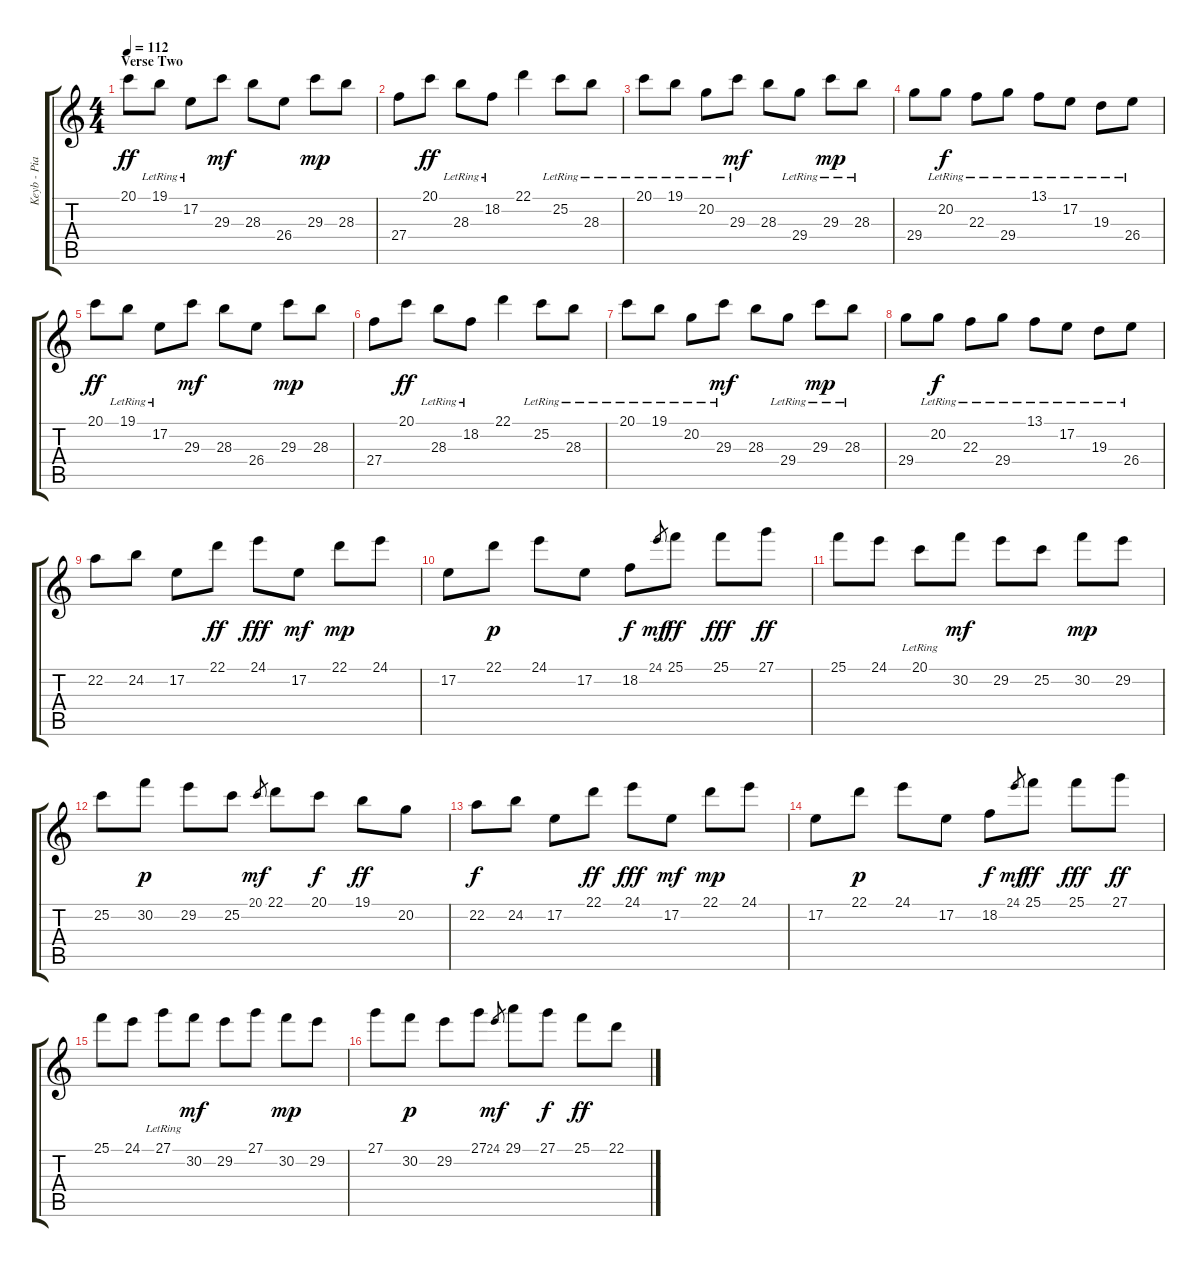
\track ("Keyb - Piano" "Keyb - Pia") {instrument brightacousticpiano}
\staff {score tabs}
\tuning (E4 B3 G3 D3 A2 E2) {hide}
\ts (4 4)
\section ("" "Verse Two")
\tempo 112
\clef g2
\ks c
20.1.8{dy ff} 19.1{lr}.8 17.2{lr}.8 29.3.8{dy mf} 28.3.8 26.4.8 29.3.8{dy mp} 28.3.8 |
27.4.8 20.1.8{dy ff} 28.3{lr}.8 18.2{lr}.8 22.1.4 25.2{lr}.8 28.3{lr}.8 |
20.1{lr}.8 19.1{lr}.8 20.2{lr}.8 29.3{lr}.8{dy mf} 28.3.8 29.4{lr}.8 29.3{lr}.8{dy mp} 28.3{lr}.8 |
29.4.8 20.2{lr}.8{dy f} 22.3{lr}.8 29.4{lr}.8 13.1{lr}.8 17.2{lr}.8 19.3{lr}.8 26.4{lr}.8 |
20.1.8{dy ff} 19.1{lr}.8 17.2{lr}.8 29.3.8{dy mf} 28.3.8 26.4.8 29.3.8{dy mp} 28.3.8 |
27.4.8 20.1.8{dy ff} 28.3{lr}.8 18.2{lr}.8 22.1.4 25.2{lr}.8 28.3{lr}.8 |
20.1{lr}.8 19.1{lr}.8 20.2{lr}.8 29.3{lr}.8{dy mf} 28.3.8 29.4{lr}.8 29.3{lr}.8{dy mp} 28.3{lr}.8 |
29.4.8 20.2{lr}.8{dy f} 22.3{lr}.8 29.4{lr}.8 13.1{lr}.8 17.2{lr}.8 19.3{lr}.8 26.4{lr}.8 |
22.2.8 24.2.8 17.2.8 22.1.8{dy ff} 24.1.8{dy fff} 17.2.8{dy mf} 22.1.8{dy mp} 24.1.8 |
17.2.8 22.1.8{dy p} 24.1.8 17.2.8 18.2.8{dy f} 24.1.8{gr dy mf} 25.1.8{dy ff} 25.1.8{dy fff} 27.1.8{dy ff} |
25.1.8 24.1.8 20.1{lr}.8 30.2.8{dy mf} 29.2.8 25.2.8 30.2.8{dy mp} 29.2.8 |
25.2.8 30.2.8{dy p} 29.2.8 25.2.8 20.1.8{gr dy mf} 22.1.8 20.1.8{dy f} 19.1.8{dy ff} 20.2.8 |
22.2.8{dy f} 24.2.8 17.2.8 22.1.8{dy ff} 24.1.8{dy fff} 17.2.8{dy mf} 22.1.8{dy mp} 24.1.8 |
17.2.8 22.1.8{dy p} 24.1.8 17.2.8 18.2.8{dy f} 24.1.8{gr dy mf} 25.1.8{dy ff} 25.1.8{dy fff} 27.1.8{dy ff} |
25.1.8 24.1.8 27.1{lr}.8 30.2.8{dy mf} 29.2.8 27.1.8 30.2.8{dy mp} 29.2.8 |
27.1.8 30.2.8{dy p} 29.2.8 27.1.8 24.1.8{gr dy mf} 29.1.8 27.1.8{dy f} 25.1.8{dy ff} 22.1.8
